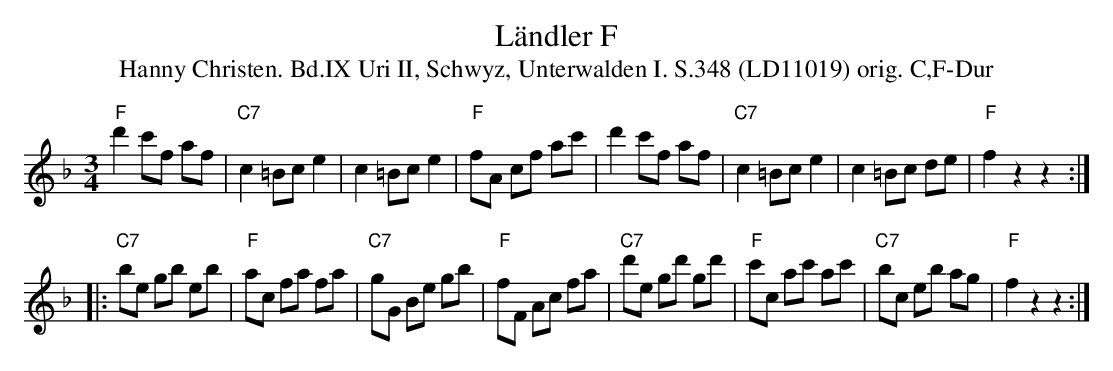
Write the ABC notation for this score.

X:1
T: Ländler F
T:Hanny Christen. Bd.IX Uri II, Schwyz, Unterwalden I. S.348 (LD11019) orig. C,F-Dur
M:3/4
L:1/8
K:F
"F"d'2 c'f af | "C7"c2 =Bc e2 | c2 =Bc e2 | "F" fA cf ac' | d'2 c'f af | "C7"c2 =Bc e2 | c2 =Bc de | "F"f2 z2z2 ::
 "C7"be gb eb | "F"ac fa fa | "C7"gG Be gb | "F"fF Ac fa | "C7"d'e gd' gd' | "F"c'c ac' ac' | "C7"bc eb ag | "F"f2 z2z2 :|
